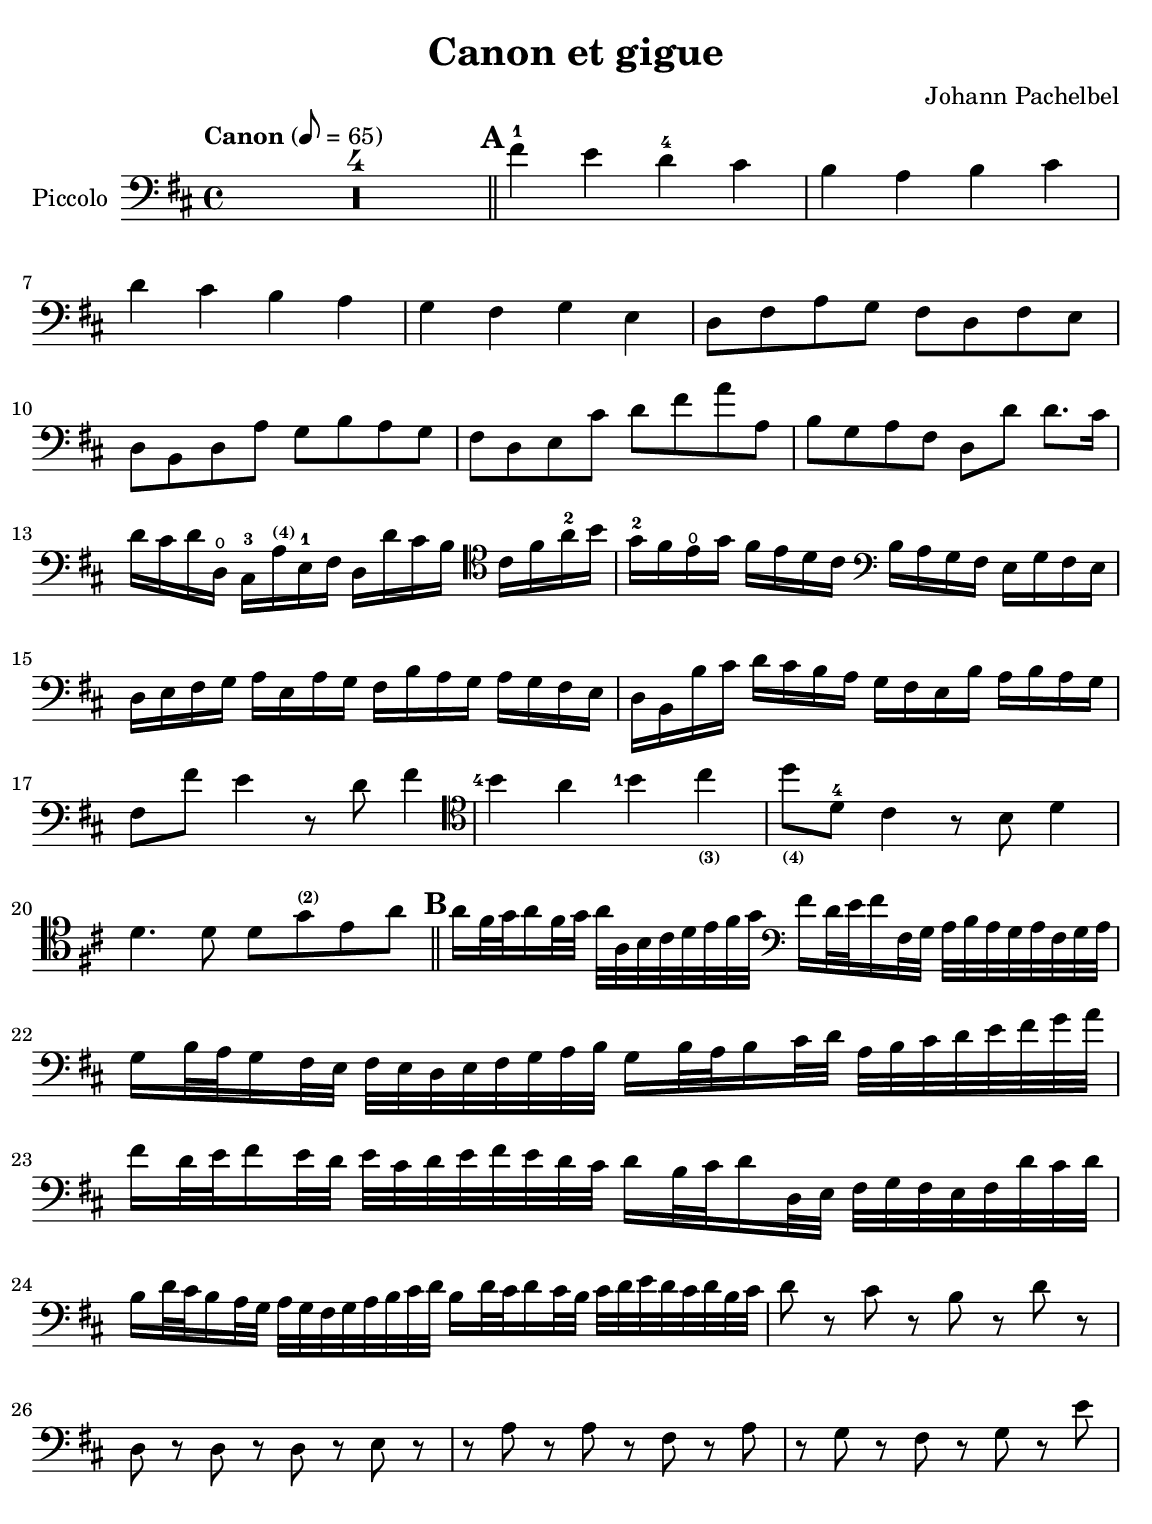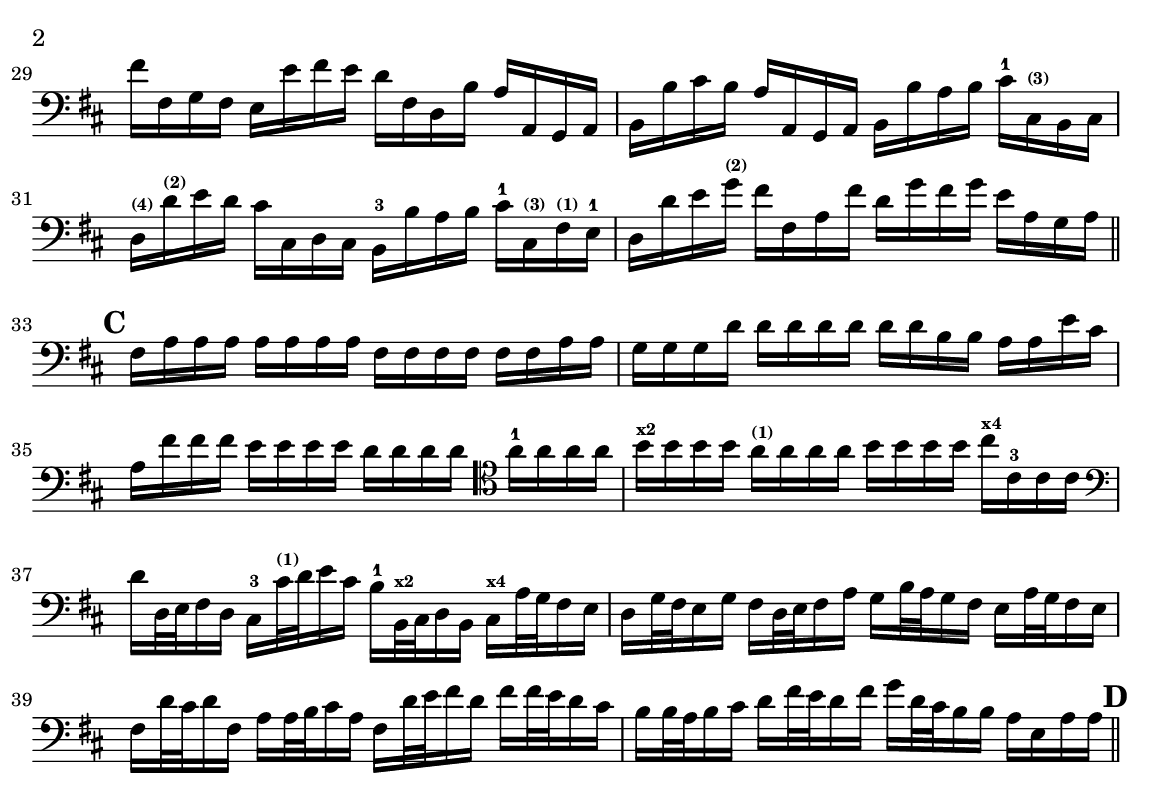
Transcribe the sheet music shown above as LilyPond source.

#(set-global-staff-size 21)

\version "2.18.2"

\header {
  title    = "Canon et gigue"
  composer = "Johann Pachelbel"
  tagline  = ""
}

\language "italiano"

% iPad Pro 12.9

\paper {
  paper-width  = 195\mm
  paper-height = 260\mm
%  indent = #0
%  page-count = #2
  line-width = #184
%  ragged-last = ##t
  ragged-last-bottom = ##t
  ragged-bottom = ##f
}

allongerUne = \markup {
  \center-column {
    \combine
    \draw-line #'(-2 . 0)
    \arrow-head #X #RIGHT ##f
  }
}

retenir = \markup {
  \center-column {
    \concat {
      \arrow-head #X #LEFT ##f
      \hspace #-1
      \draw-line #'(-4 . 0)
    }
  }
}

\score {
  \new Staff
  \with {instrumentName = #"Piccolo "}
  {
    \override Hairpin.to-barline = ##f
    \tempo "Canon" 8 = 65
    \time 4/4
    \key re \major
    \clef "bass"
    \set fingeringOrientations = #'(left)

    \compressFullBarRests
    R1*4
    \bar "||"
    \mark \default
    fad'4-1 mi'4 re'4-4 dod'4                                            % 5
    si4 la4 si4 dod'4                                                    % 6
    re'4 dod'4 si4 la4                                                   % 7
    sol4 fad4 sol4 mi4                                                   % 8
    re8 fad8 la8 sol8 fad8 re8 fad8 mi8                                  % 9
    re8 si,8 re8 la8 sol8 si8 la8 sol8                                   % 10
    fad8 re8 mi8 dod'8 re'8 fad'8 la'8 la8                               % 11
    si8 sol8 la8 fad8 re8 re'8 re'8. dod'16                              % 12
    re'16 dod'16 re'16 re16\open dod16-3 la16^\markup{\bold\teeny (4)}
    mi16-1 fad16 re16 re'16 dod'16 si16
    \clef "tenor"
    dod'16 fad'16 la'16-2 si'16                                          % 13
    sol'16-2 fad'16 mi'16\open sol'16 fad'16 mi'16 re'16 dod'16
    \clef "bass"
    si16 la16 sol16 fad16 mi16 sol16 fad16 mi16                          % 14
    re16 mi16 fad16 sol16 la16 mi16 la16 sol16
    fad16 si16 la16 sol16 la16 sol16 fad16 mi16                          % 15
    re16 si,16 si16 dod'16 re'16 dod'16 si16 la16
    sol16 fad16 mi16 si16 la16 si16 la16 sol16                           % 16
    fad8 fad'8 mi'4 r8 re'8 fad'4
    \clef "tenor"
    <si'-4>4 la'4 <si'-1>4 dod''4_\markup{\bold\teeny (3)}               % 17
    re''8_\markup{\bold\teeny (4)} re'8-4 dod'4 r8 si8 re'4              % 18
    re'4. re'8 re'8 sol'8^\markup{\bold\teeny (2)} mi'8 la'8             % 19
    \bar "||"
    \mark \default
    la'16 fad'32 sol'32 la'16 fad'32 sol'32 la'32
    la32 si32 dod'32 re'32 mi'32 fad'32 sol'32                           % 20
    \clef "bass"
    fad'16 re'32 mi'32 fad'16 fad32 sol32
    la32 si32 la32 sol32 la32 fad32 sol32 la32                           % 21
    sol16 si32 la32 sol16 fad32 mi32
    fad32 mi32 re32 mi32 fad32 sol32 la32 si32
    sol16 si32 la32 si16 dod'32 re'32
    la32 si32 dod'32 re'32 mi'32 fad'32 sol'32 la'32                     % 22
    fad'16 re'32 mi'32 fad'16 mi'32 re'32
    mi'32 dod'32 re'32 mi'32 fad'32 mi'32 re'32 dod'32
    re'16 si32 dod'32 re'16 re32 mi32
    fad32 sol32 fad32 mi32 fad32 re'32 dod'32 re'32                      % 23
    si16 re'32 dod'32 si16 la32 sol32
    la32 sol32 fad32 sol32 la32 si32 dod'32 re'32
    si16 re'32 dod'32 re'16 dod'32 si32
    dod'32 re'32 mi'32 re'32 dod'32 re'32 si32 dod'32                    % 24
    re'8 r8 dod'8 r8 si8 r8 re'8 r8                                      % 25
    re8 r8 re8 r8 re8 r8 mi8 r8                                          % 26
    r8 la8 r8 la8 r8 fad8 r8 la8                                         % 27
    r8 sol8 r8 fad8 r8 sol8 r8 mi'8                                      % 28
    fad'16 fad16 sol16 fad16 mi16 mi'16 fad'16 mi'16
    re'16 fad16 re16 si16 la16 la,16 sol,16 la,16                        % 29
    si,16 si16 dod'16 si16 la16 la,16 sol,16 la,16
    si,16 si16 la16 si16 dod'16-1 dod16^\markup{\bold\teeny (3)}
    si,16 dod16                                                          % 30
    re16^\markup{\bold\teeny (4)} re'16^\markup{\bold\teeny (2)}
    mi'16 re'16 dod'16 dod16 re16 dod16
    si,16-3 si16 la16 si16 dod'16-1 dod16^\markup{\bold\teeny (3)}
    fad16^\markup{\bold\teeny (1)} mi16-1                                % 31
    re16 re'16 mi'16 sol'16^\markup{\bold\teeny (2)}
    fad'16 fad16 la16 fad'16
    re'16 sol'16 fad'16 sol'16 mi'16 la16 sol16 la16                     % 32
    \bar "||"
    \mark \default
    fad16 la16 la16 la16 la16 la16 la16 la16
    fad16 fad16 fad16 fad16 fad16 fad16 la16 la16                        % 33
    sol16 sol16 sol16 re'16  re'16 re'16 re'16 re'16
    re'16 re'16 si16 si16 la16 la16 mi'16 dod'16                         % 34
    la16 fad'16 fad'16 fad'16  mi'16 mi'16 mi'16 mi'16
    re'16 re'16 re'16 re'16
    \clef "tenor"
    la'16-1 la'16 la'16 la'16                                            % 35
    si'16^\markup{\bold\teeny x2} si'16 si'16 si'16
    la'16^\markup{\bold\teeny (1)} la'16 la'16 la'16
    si'16 si'16 si'16 si'16
    dod''16^\markup{\bold\teeny x4} dod'16-3 dod'16 dod'16               % 36
    \clef "bass"
    re'16 re32 mi32 fad16 re16
    dod16-3 dod'32^\markup{\bold\teeny (1)} re'32 mi'16 dod'16
    si16-1 si,32^\markup{\bold\teeny x2} dod32 re16 si,16
    dod16^\markup{\bold\teeny x4} la32 sol32 fad16 mi16                  % 37
    re16 sol32 fad32 mi16 sol16  fad16 re32 mi32 fad16 la16
    sol16 si32 la32 sol16 fad16  mi16 la32 sol32 fad16 mi16              % 38
    fad16 re'32 dod'32 re'16 fad16  la16 la32 si32 dod'16 la16
    fad16 re'32 mi'32 fad'16 re'16  fad'16 fad'32 mi'32 re'16 dod'16     % 39
    si16 si32 la32 si16 dod'16  re'16 fad'32 mi'32 re'16 fad'16
    sol'16 re'32 dod'32 si16 si16   la16 mi16 la16 la16                  % 40
    \bar "||"
    \mark \default
  }
}
